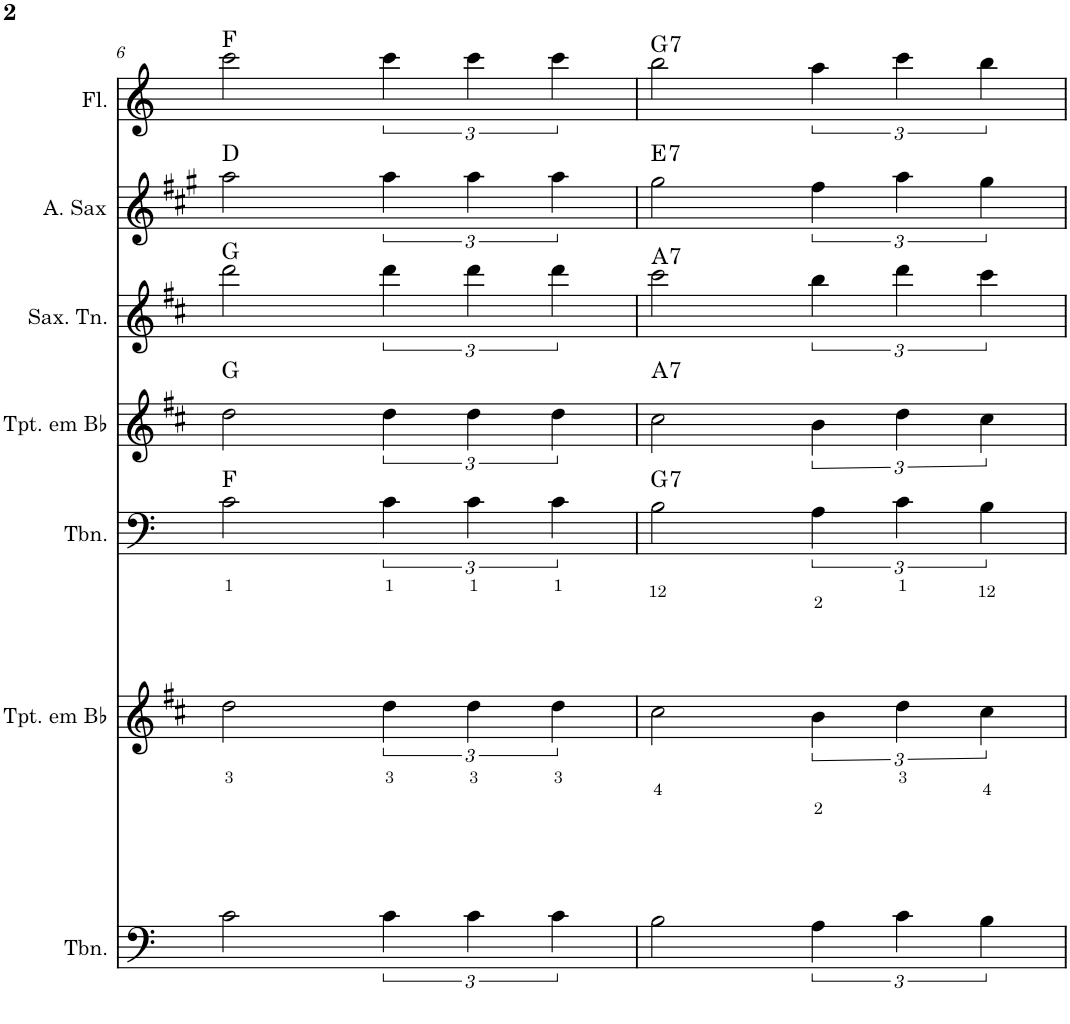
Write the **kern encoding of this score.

**kern	**kern	**kern	**harte	**kern	**harte	**kern	**harte	**kern	**harte	**kern	**harte
*part7	*part6	*part5	*part5	*part4	*part4	*part3	*part3	*part2	*part2	*part1	*part1
*staff7	*staff6	*staff5	*	*staff4	*	*staff3	*	*staff2	*	*staff1	*
*I"Trombone	*I"Trompete em Bb	*I"Trombone	*	*I"Trompete em Bb	*	*I"Saxofone Tenor	*	*I"Saxofone Alto	*	*I"Flauta Transversal	*
*I'Tbn.	*I'Tpt. em Bb	*I'Tbn.	*	*I'Tpt. em Bb	*	*I'Sax. Tn.	*	*	*	*I'Fl.	*
!!LO:PB:g=z
*clefF4	*clefG2	*clefF4	*	*clefG2	*	*clefG2	*	*clefG2	*	*clefG2	*
*	*Trd1c2	*	*	*Trd1c2	*	*Trd8c14	*	*Trd5c9	*	*	*
*k[]	*k[f#c#]	*k[]	*	*k[f#c#]	*	*k[f#c#]	*	*k[f#c#g#]	*	*k[]	*
*M4/4	*M4/4	*M4/4	*	*M4/4	*	*M4/4	*	*M4/4	*	*M4/4	*
=6	=6	=6	=6	=6	=6	=6	=6	=6	=6	=6	=6
2c\	2dd\	2c\	F:maj	2dd\	G:maj	2ddd\	G:maj	2aa\	D:maj	2ccc\	F:maj
6c\	6dd\	6c\	.	6dd\	.	6ddd\	.	6aa\	.	6ccc\	.
6c\	6dd\	6c\	.	6dd\	.	6ddd\	.	6aa\	.	6ccc\	.
6c\	6dd\	6c\	.	6dd\	.	6ddd\	.	6aa\	.	6ccc\	.
=7	=7	=7	=7	=7	=7	=7	=7	=7	=7	=7	=7
!	!	!	!LO:H:kt=7	!	!LO:H:kt=7	!	!LO:H:kt=7	!	!LO:H:kt=7	!	!LO:H:kt=7
2B\	2cc#\	2B\	G:7	2cc#\	A:7	2ccc#\	A:7	2gg#\	E:7	2bb\	G:7
6A\	6b\	6A\	.	6b\	.	6bb\	.	6ff#\	.	6aa\	.
6c\	6dd\	6c\	.	6dd\	.	6ddd\	.	6aa\	.	6ccc\	.
6B\	6cc#\	6B\	.	6cc#\	.	6ccc#\	.	6gg#\	.	6bb\	.
=	=	=	=	=	=	=	=	=	=	=	=
*-	*-	*-	*-	*-	*-	*-	*-	*-	*-	*-	*-
